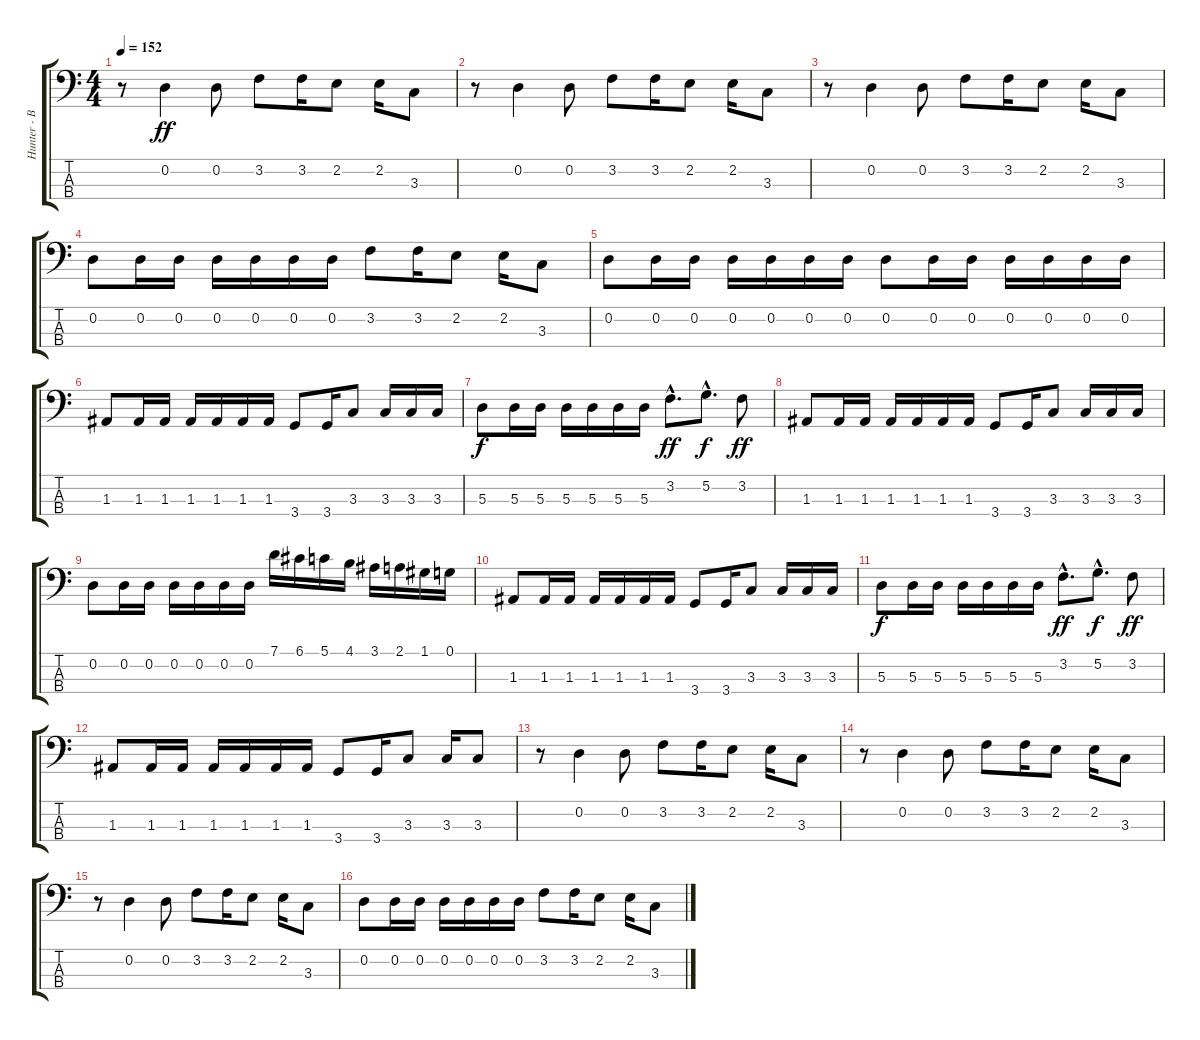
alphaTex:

\track ("Hunter - Bass" "Hunter - B") {instrument electricbassfinger}
\staff {score tabs}
\tuning (G2 D2 A1 E1) {hide}
\ts (4 4)
\tempo 152
\clef f4
\ks c
r.8{dy ff} 0.2.4 0.2.8 3.2.8 3.2.16 2.2.8 2.2.16 3.3.8 |
r.8 0.2.4 0.2.8 3.2.8 3.2.16 2.2.8 2.2.16 3.3.8 |
r.8 0.2.4 0.2.8 3.2.8 3.2.16 2.2.8 2.2.16 3.3.8 |
0.2.8 0.2.16 0.2.16 0.2.16 0.2.16 0.2.16 0.2.16 3.2.8 3.2.16 2.2.8 2.2.16 3.3.8 |
0.2.8 0.2.16 0.2.16 0.2.16 0.2.16 0.2.16 0.2.16 0.2.8 0.2.16 0.2.16 0.2.16 0.2.16 0.2.16 0.2.16 |
1.3.8 1.3.16 1.3.16 1.3.16 1.3.16 1.3.16 1.3.16 3.4.8 3.4.16 3.3.8 3.3.16 3.3.16 3.3.16 |
5.3.8{dy f} 5.3.16 5.3.16 5.3.16 5.3.16 5.3.16 5.3.16 3.2{hac}.8{d dy ff} 5.2{hac}.8{d dy f} 3.2.8{dy ff} |
1.3.8 1.3.16 1.3.16 1.3.16 1.3.16 1.3.16 1.3.16 3.4.8 3.4.16 3.3.8 3.3.16 3.3.16 3.3.16 |
0.2.8 0.2.16 0.2.16 0.2.16 0.2.16 0.2.16 0.2.16 7.1.16 6.1.16 5.1.16 4.1.16 3.1.16 2.1.16 1.1.16 0.1.16 |
1.3.8 1.3.16 1.3.16 1.3.16 1.3.16 1.3.16 1.3.16 3.4.8 3.4.16 3.3.8 3.3.16 3.3.16 3.3.16 |
5.3.8{dy f} 5.3.16 5.3.16 5.3.16 5.3.16 5.3.16 5.3.16 3.2{hac}.8{d dy ff} 5.2{hac}.8{d dy f} 3.2.8{dy ff} |
1.3.8 1.3.16 1.3.16 1.3.16 1.3.16 1.3.16 1.3.16 3.4.8 3.4.16 3.3.8 3.3.16 3.3.8 |
r.8 0.2.4 0.2.8 3.2.8 3.2.16 2.2.8 2.2.16 3.3.8 |
r.8 0.2.4 0.2.8 3.2.8 3.2.16 2.2.8 2.2.16 3.3.8 |
r.8 0.2.4 0.2.8 3.2.8 3.2.16 2.2.8 2.2.16 3.3.8 |
0.2.8 0.2.16 0.2.16 0.2.16 0.2.16 0.2.16 0.2.16 3.2.8 3.2.16 2.2.8 2.2.16 3.3.8
